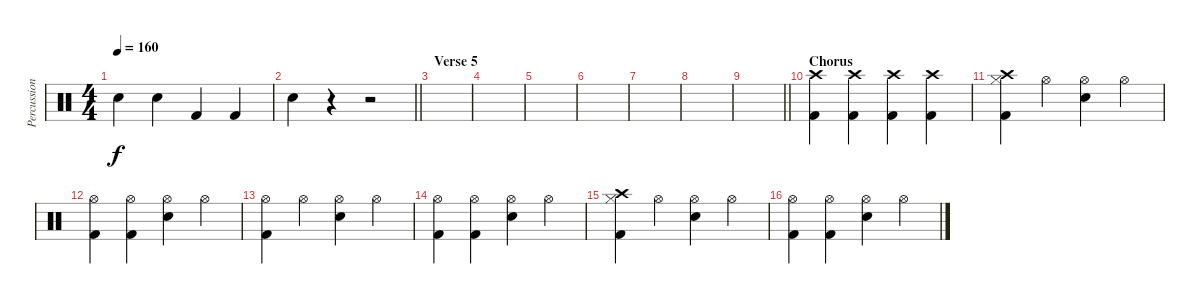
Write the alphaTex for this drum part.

\track ("Percussion" "Percussion") {instrument percussion}
\staff {score}
\articulation defaults
\ts (4 4)
\tempo 160
\clef neutral
\ks c "Snare (hit) 2".4{dy f} "Snare (hit) 2".4 "Kick (hit) 2".4 "Kick (hit) 2".4
|
\barLineRight lightlight "Snare (hit) 2".4
r.4 r.2 |
\section ("" "Verse 5")
|
|
|
|
|
|
\barLineRight lightlight
|
\section ("" "Chorus")
("Crash high (hit)" "Kick (hit) 2").4 ("Crash high (hit)" "Kick (hit) 2").4 ("Crash high (hit)" "Kick (hit) 2").4 ("Crash high (hit)" "Kick (hit) 2").4 |
("Hi-Hat (closed)" "Crash high (hit)" "Kick (hit) 2").4 "Hi-Hat (open)".4 ("Hi-Hat (open)" "Snare (hit) 2").4 "Hi-Hat (open)".4 |
("Hi-Hat (open)" "Kick (hit) 2").4 ("Hi-Hat (open)" "Kick (hit) 2").4 ("Hi-Hat (open)" "Snare (hit) 2").4 "Hi-Hat (open)".4 |
("Hi-Hat (open)" "Kick (hit) 2").4 "Hi-Hat (open)".4 ("Hi-Hat (open)" "Snare (hit) 2").4 "Hi-Hat (open)".4 |
("Hi-Hat (open)" "Kick (hit) 2").4 ("Hi-Hat (open)" "Kick (hit) 2").4 ("Hi-Hat (open)" "Snare (hit) 2").4 "Hi-Hat (open)".4 |
("Hi-Hat (closed)" "Crash high (hit)" "Kick (hit) 2").4 "Hi-Hat (open)".4 ("Hi-Hat (open)" "Snare (hit) 2").4 "Hi-Hat (open)".4 |
("Hi-Hat (open)" "Kick (hit) 2").4 ("Hi-Hat (open)" "Kick (hit) 2").4 ("Hi-Hat (open)" "Snare (hit) 2").4 "Hi-Hat (open)".4
